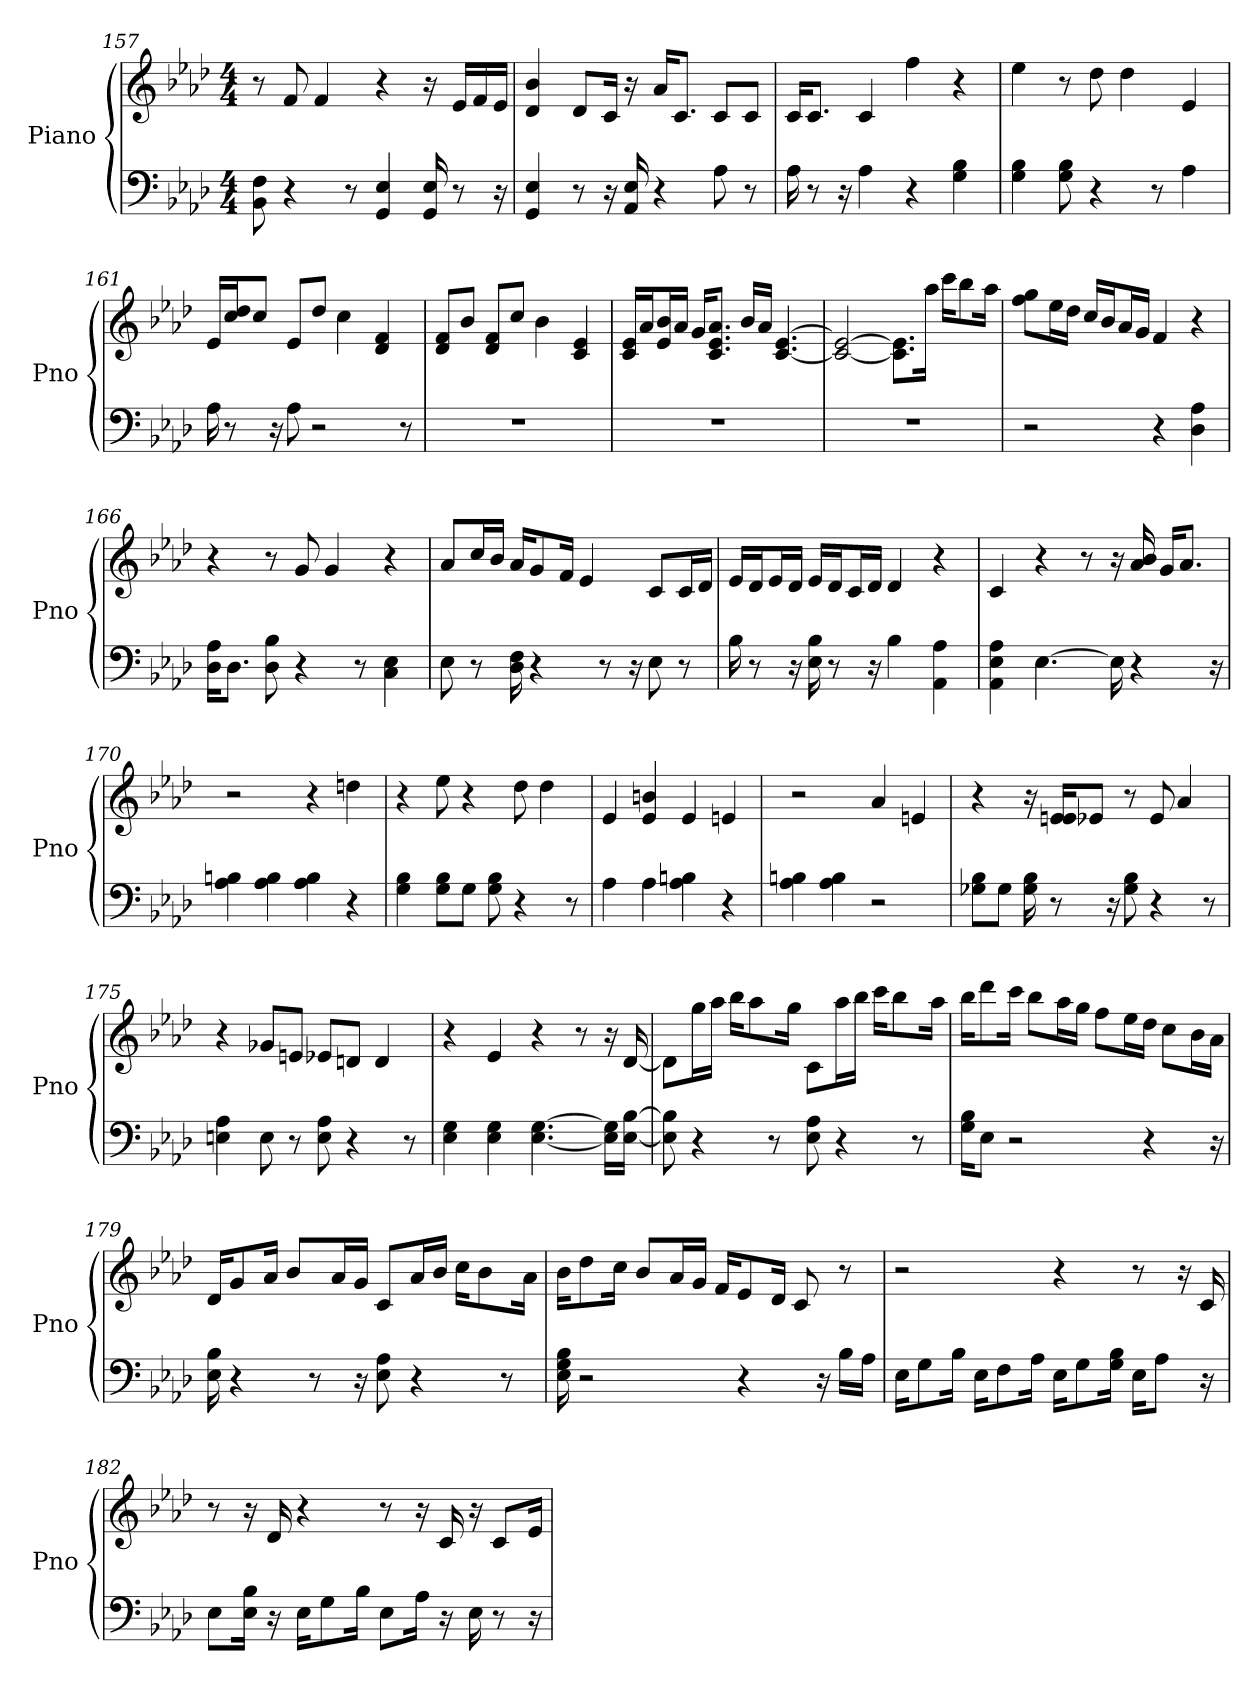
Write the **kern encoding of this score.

**kern	**kern
*part1	*part1
*staff2	*staff1
*I"Piano	*
*I'Pno	*
*clefF4	*clefG2
*k[b-e-a-d-]	*k[b-e-a-d-]
*A-:	*A-:
*M4/4	*M4/4
=157	=157
8BB- 8F	8r
4r	8f
.	4f
8r	.
4GG 4E-	4r
16GG 16E-	16r
8r	16e-/LL
.	16f/
16r	16e-/JJ
=158	=158
4GG 4E-	4d- 4b-
8r	8d-/L
16r	16c/Jk
16E- 16AA-	16r
4r	16a-/KL
.	8.c/J
8A-	8c/L
8r	8c/J
=159	=159
16A-	16c/KL
8r	8.c/J
16r	.
4A-	4c
4r	4ff
4G 4B-	4r
=160	=160
4G 4B-	4ee-
8G 8B-	8r
4r	8dd-
.	4dd-
8r	.
4A-	4e-
=161	=161
16A-	16e-/LL
8r	16cc/ 16dd-/J
.	8cc/J
16r	.
8A-	8e-/L
2r	8dd-/J
.	4cc
.	4d- 4f
8r	.
=162	=162
1r	8d-/ 8f/L
.	8b-/J
.	8f/ 8d-/L
.	8cc/J
.	4b-
.	4c 4e-
=163	=163
1r	16e-/ 16c/LL
.	16a-/J
.	16e-/ 16b-/L
.	16a-/JJ
.	16g/KL
.	8.a-/ 8.c/ 8.e-/J
.	16b-/LL
.	16a-/JJ
.	[4.e- [4.c
=164	=164
1r	2e-_ 2c_
.	8.e-]\ 8.c]\L
.	16aa-\Jk
.	16ccc\KL
.	8bb-\
.	16aa-\Jk
=165	=165
2r	8gg\ 8ff\L
.	16ee-\L
.	16dd-\JJ
.	16cc/LL
.	16b-/J
.	16a-/L
.	16g/JJ
4r	4f
4A- 4D-	4r
=166	=166
16A-\ 16D-\KL	4r
8.D-\J	.
8D- 8B-	8r
4r	8g
.	4g
8r	.
4E- 4C	4r
=167	=167
8E-	8a-/L
8r	16cc/L
.	16b-/JJ
16F 16D-	16a-/KL
4r	8g/
.	16f/Jk
.	4e-
8r	.
16r	.
8E-	8c/L
8r	16c/L
.	16d-/JJ
=168	=168
16B-	16e-/LL
8r	16d-/J
.	16e-/L
16r	16d-/JJ
16E- 16B-	16e-/LL
8r	16d-/J
.	16c/L
16r	16d-/JJ
4B-	4d-
4A- 4AA-	4r
=169	=169
4AA- 4A- 4E-	4c
[4.E-	4r
.	8r
16E-]	16r
4r	16b- 16a-
.	16g/KL
.	8.a-/J
16r	.
=170	=170
4B 4A-	2r
4B 4A-	.
4B 4A-	4r
4r	4dd
=171	=171
4G 4B-	4r
8B-\ 8G\L	8ee-
8G\J	4r
8B- 8G	.
4r	8dd-
.	4dd-
8r	.
=172	=172
4A-	4e-
4A-	4b 4e-
4A- 4B	4e-
4r	4e
=173	=173
4B 4A-	2r
4A- 4B	.
2r	4a-
.	4e
=174	=174
8G-\ 8B-\L	4r
8G-\J	.
16G- 16B-	16r
8r	16e-/ 16e/KL
.	8e-/J
16r	.
8G- 8B-	8r
4r	8e-
.	4a-
8r	.
=175	=175
4A- 4E	4r
8E	8g-/L
8r	8e/J
8A- 8E	8e-/L
4r	8d/J
.	4d
8r	.
=176	=176
4G 4E-	4r
4G 4E-	4e-
[4.E- [4.G	4r
.	8r
16E-]\ 16G]\LL	16r
[16B-\ [16E-\JJ	[16d-
=177	=177
8B-] 8E-]	8d-\L]
4r	16gg\L
.	16aa-\JJ
.	16bb-\KL
.	8aa-\
8r	.
.	16gg\Jk
8A- 8E-	8c\L
4r	16aa-\L
.	16bb-\JJ
.	16ccc\KL
.	8bb-\
8r	.
.	16aa-\Jk
=178	=178
16B-\ 16G\KL	16bb-\KL
8E-\J	8ddd-\
2r	16ccc\Jk
.	8bb-\L
.	16aa-\L
.	16gg\JJ
.	8ff\L
.	16ee-\L
4r	16dd-\JJ
.	8cc\L
.	16b-\L
16r	16a-\JJ
=179	=179
16B- 16E-	16d-/KL
4r	8g/
.	16a-/Jk
.	8b-/L
8r	.
.	16a-/L
16r	16g/JJ
8A- 8E-	8c/L
4r	16a-/L
.	16b-/JJ
.	16cc\KL
.	8b-\
8r	.
.	16a-\Jk
=180	=180
16B- 16E- 16G	16b-\KL
2r	8dd-\
.	16cc\Jk
.	8b-/L
.	16a-/L
.	16g/JJ
.	16f/KL
4r	8e-/
.	16d-/Jk
.	8c
16r	.
16B-\LL	8r
16A-\JJ	.
=181	=181
16E-\KL	2r
8G\	.
16B-\Jk	.
16E-\KL	.
8F\	.
16A-\Jk	.
16E-\KL	4r
8G\	.
16B-\ 16G\Jk	.
16E-\KL	8r
8A-\J	.
.	16r
16r	16c
=182	=182
8E-\L	8r
16B-\ 16E-\Jk	16r
16r	16d-
16E-\KL	4r
8G\	.
16B-\Jk	.
8E-\L	8r
16A-\Jk	16r
16r	16c
16E-	16r
8r	8c/L
16r	16e-/Jk
=	=
*-	*-
